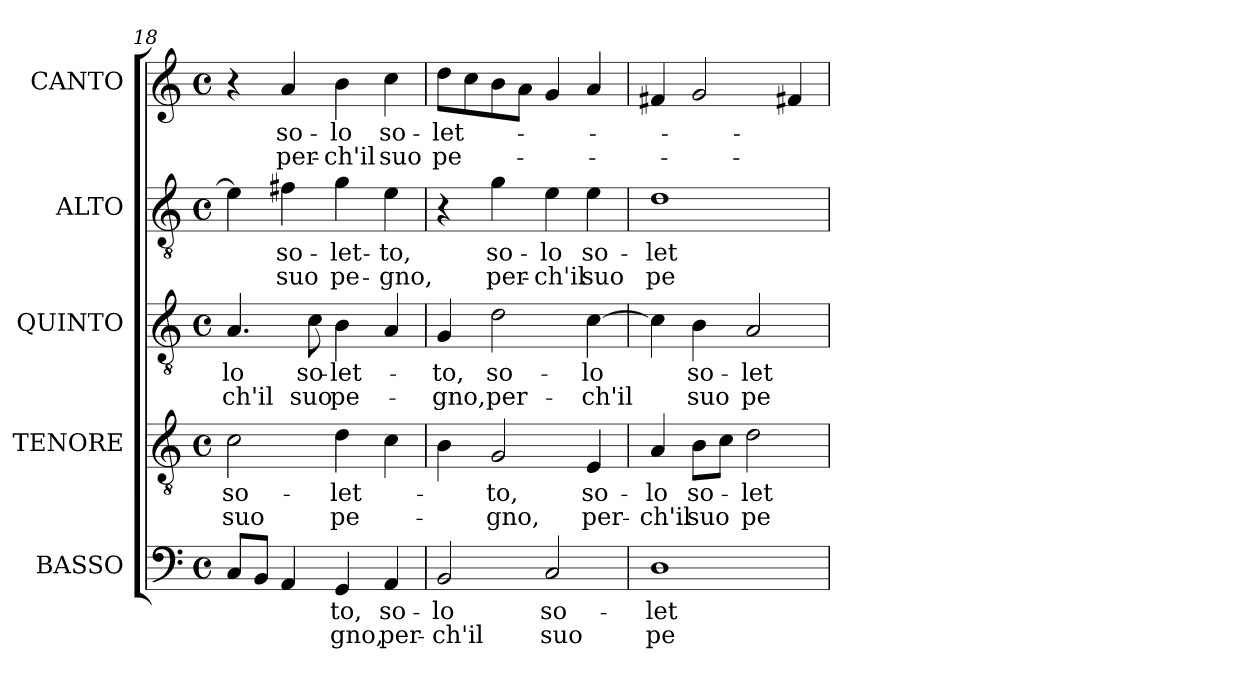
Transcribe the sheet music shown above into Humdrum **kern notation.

**kern	**text	**text	**kern	**text	**text	**kern	**text	**text	**kern	**text	**text	**kern	**text	**text
*part5	*part5	*part5	*part4	*part4	*part4	*part3	*part3	*part3	*part2	*part2	*part2	*part1	*part1	*part1
*staff5	*staff5	*staff5	*staff4	*staff4	*staff4	*staff3	*staff3	*staff3	*staff2	*staff2	*staff2	*staff1	*staff1	*staff1
*I"BASSO	*	*	*I"TENORE	*	*	*I"QUINTO	*	*	*I"ALTO	*	*	*I"CANTO	*	*
*I'B	*	*	*I'T	*	*	*	*	*	*I'A.	*	*	*	*	*
*clefF4	*	*	*clefGv2	*	*	*clefGv2	*	*	*clefGv2	*	*	*clefG2	*	*
*	*	*	*ITrd7c12	*	*	*ITrd7c12	*	*	*ITrd7c12	*	*	*	*	*
*k[]	*	*	*k[]	*	*	*k[]	*	*	*k[]	*	*	*k[]	*	*
*C:	*	*	*C:	*	*	*C:	*	*	*C:	*	*	*C:	*	*
*M4/4	*	*	*M4/4	*	*	*M4/4	*	*	*M4/4	*	*	*M4/4	*	*
*met(c)	*	*	*met(c)	*	*	*met(c)	*	*	*met(c)	*	*	*met(c)	*	*
=18	=18	=18	=18	=18	=18	=18	=18	=18	=18	=18	=18	=18	=18	=18
!	!	!	!	!LO:LY:b:color=#000000	!LO:LY:b:color=#000000	!	!	!	!	!	!	!	!	!
!	!	!	!	!	!	!	!LO:LY:b:color=#000000	!LO:LY:b:color=#000000	!	!	!	!	!	!
8Ci/L	.	.	2Ci\	so-	suo	4.AAi/	-lo	-ch'il	4Ei\]	.	.	4r	.	.
8BBi/J	.	.	.	.	.	.	.	.	.	.	.	.	.	.
!	!	!	!	!	!	!	!	!	!	!LO:LY:b:color=#000000	!LO:LY:b:color=#000000	!	!	!
!	!	!	!	!	!	!	!	!	!	!	!	!	!LO:LY:b:color=#000000	!LO:LY:b:color=#000000
4AAi/	.	.	.	.	.	.	.	.	4F#Xi\	so-	suo	4ai/	so-	per-
!	!	!	!	!	!	!	!LO:LY:b:color=#000000	!LO:LY:b:color=#000000	!	!	!	!	!	!
.	.	.	.	.	.	8Ci\	so-	suo	.	.	.	.	.	.
!	!LO:LY:b:color=#000000	!LO:LY:b:color=#000000	!	!	!	!	!	!	!	!	!	!	!	!
!	!	!	!	!LO:LY:b:color=#000000	!LO:LY:b:color=#000000	!	!	!	!	!	!	!	!	!
!	!	!	!	!	!	!	!LO:LY:b:color=#000000	!LO:LY:b:color=#000000	!	!	!	!	!	!
!	!	!	!	!	!	!	!	!	!	!LO:LY:b:color=#000000	!LO:LY:b:color=#000000	!	!	!
!	!	!	!	!	!	!	!	!	!	!	!	!	!LO:LY:b:color=#000000	!LO:LY:b:color=#000000
4GGi/	-to,	-gno,	4Di\	-let-	pe-	4BBi\	-let-	pe-	4Gi\	-let-	pe-	4bi\	-lo	-ch'il
!	!LO:LY:b:color=#000000	!LO:LY:b:color=#000000	!	!	!	!	!	!	!	!	!	!	!	!
!	!	!	!	!	!	!	!	!	!	!LO:LY:b:color=#000000	!LO:LY:b:color=#000000	!	!	!
!	!	!	!	!	!	!	!	!	!	!	!	!	!LO:LY:b:color=#000000	!LO:LY:b:color=#000000
4AAi/	so-	per-	4Ci\	.	.	4AAi/	.	.	4Ei\	-to,	-gno,	4cci\	so-	suo
=19	=19	=19	=19	=19	=19	=19	=19	=19	=19	=19	=19	=19	=19	=19
!	!LO:LY:b:color=#000000	!LO:LY:b:color=#000000	!	!	!	!	!	!	!	!	!	!	!	!
!	!	!	!	!	!	!	!LO:LY:b:color=#000000	!LO:LY:b:color=#000000	!	!	!	!	!	!
!	!	!	!	!	!	!	!	!	!	!	!	!	!LO:LY:b:color=#000000	!LO:LY:b:color=#000000
2BBi/	-lo	-ch'il	4BBi\	.	.	4GGi/	-to,	-gno,	4r	.	.	8ddi\L	-let-	pe-
.	.	.	.	.	.	.	.	.	.	.	.	8cci\	.	.
!	!	!	!	!LO:LY:b:color=#000000	!LO:LY:b:color=#000000	!	!	!	!	!	!	!	!	!
!	!	!	!	!	!	!	!LO:LY:b:color=#000000	!LO:LY:b:color=#000000	!	!	!	!	!	!
!	!	!	!	!	!	!	!	!	!	!LO:LY:b:color=#000000	!LO:LY:b:color=#000000	!	!	!
.	.	.	2GGi/	-to,	-gno,	2Di\	so-	per-	4Gi\	so-	per-	8bi\	.	.
.	.	.	.	.	.	.	.	.	.	.	.	8ai\J	.	.
!	!LO:LY:b:color=#000000	!LO:LY:b:color=#000000	!	!	!	!	!	!	!	!	!	!	!	!
!	!	!	!	!	!	!	!	!	!	!LO:LY:b:color=#000000	!LO:LY:b:color=#000000	!	!	!
2Ci/	so-	suo	.	.	.	.	.	.	4Ei\	-lo	-ch'il	4gi/	.	.
!	!	!	!	!LO:LY:b:color=#000000	!LO:LY:b:color=#000000	!	!	!	!	!	!	!	!	!
!	!	!	!	!	!	!	!LO:LY:b:color=#000000	!LO:LY:b:color=#000000	!	!	!	!	!	!
!	!	!	!	!	!	!	!	!	!	!LO:LY:b:color=#000000	!LO:LY:b:color=#000000	!	!	!
.	.	.	4EEi/	so-	per-	[>4Ci\	-lo	-ch'il	4Ei\	so-	suo	4ai/	.	.
=20	=20	=20	=20	=20	=20	=20	=20	=20	=20	=20	=20	=20	=20	=20
!	!LO:LY:b:color=#000000	!LO:LY:b:color=#000000	!	!	!	!	!	!	!	!	!	!	!	!
!	!	!	!	!LO:LY:b:color=#000000	!LO:LY:b:color=#000000	!	!	!	!	!	!	!	!	!
!	!	!	!	!	!	!	!	!	!	!LO:LY:b:color=#000000	!LO:LY:b:color=#000000	!	!	!
1Di	-let-	pe-	4AAi/	-lo	-ch'il	4Ci\]	.	.	1Di	-let-	pe-	4f#Xi/	.	.
!	!	!	!	!LO:LY:b:color=#000000	!LO:LY:b:color=#000000	!	!	!	!	!	!	!	!	!
!	!	!	!	!	!	!	!LO:LY:b:color=#000000	!LO:LY:b:color=#000000	!	!	!	!	!	!
.	.	.	8BBi\L	so-	suo	4BBi\	so-	suo	.	.	.	2gi/	.	.
.	.	.	8Ci\J	.	.	.	.	.	.	.	.	.	.	.
!	!	!	!	!LO:LY:b:color=#000000	!LO:LY:b:color=#000000	!	!	!	!	!	!	!	!	!
!	!	!	!	!	!	!	!LO:LY:b:color=#000000	!LO:LY:b:color=#000000	!	!	!	!	!	!
.	.	.	2Di\	-let-	pe-	2AAi/	-let-	pe-	.	.	.	.	.	.
.	.	.	.	.	.	.	.	.	.	.	.	4f#Xi/	.	.
=	=	=	=	=	=	=	=	=	=	=	=	=	=	=
*-	*-	*-	*-	*-	*-	*-	*-	*-	*-	*-	*-	*-	*-	*-
